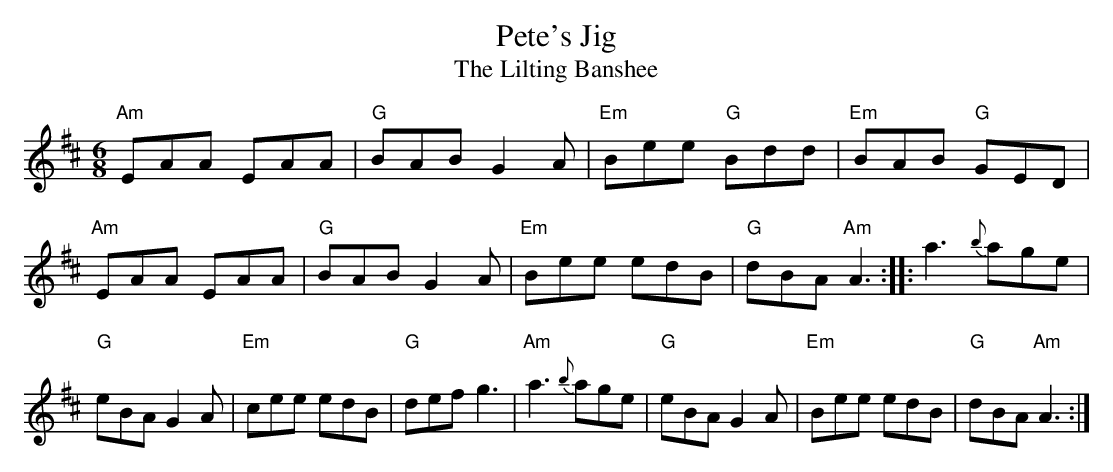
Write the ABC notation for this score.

X:1
T:Pete's Jig
T:Lilting Banshee, The
M:6/8
K:D
"Am"EAA EAA|"G"BAB G2A|"Em"Bee "G"Bdd|"Em"BAB "G"GED|\
"Am"EAA EAA|"G"BAB G2A|"Em"Bee edB|"G"dBA "Am"A3::\
a3 {b}age|"G"eBA G2A|"Em"cee edB|"G"def g3|\
"Am"a3 {b}age|"G"eBA G2A|"Em"Bee edB|"G"dBA "Am"A3:|
